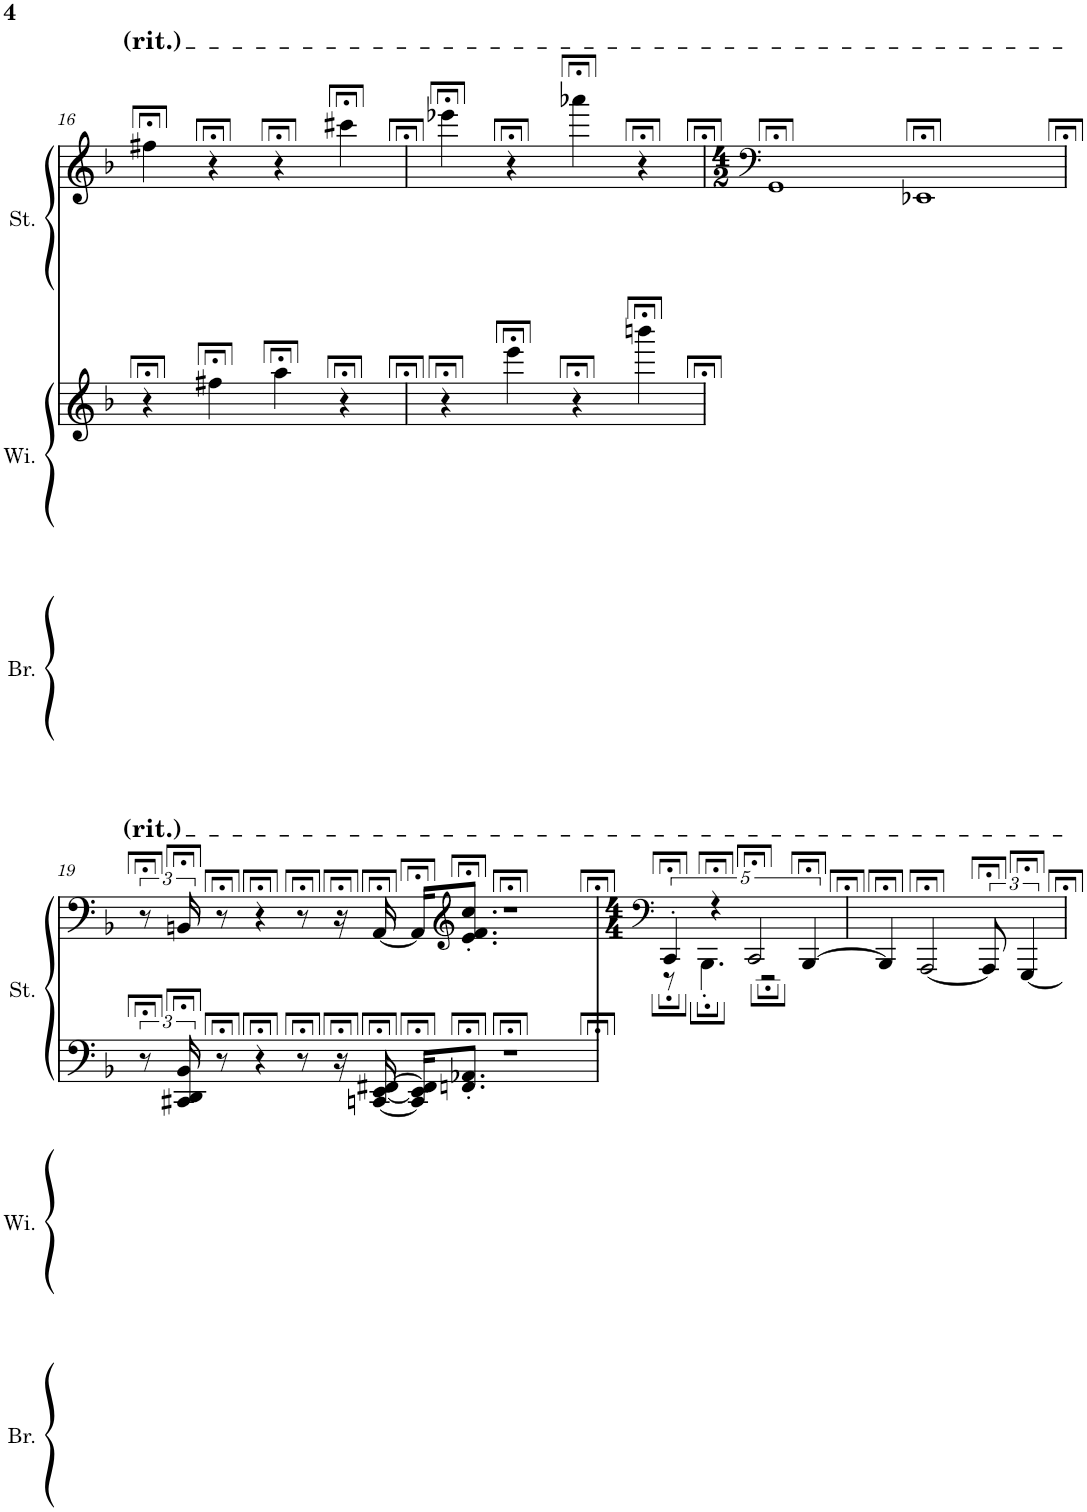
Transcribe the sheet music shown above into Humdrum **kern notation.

**kern	**kern	**kern	**kern	**kern	**kern
*part3	*part3	*part2	*part2	*part1	*part1
*staff6	*staff5	*staff4	*staff3	*staff2	*staff1
*I"Brass	*	*I"Winds	*	*I"Strings	*
*I'Br.	*	*I'Wi.	*	*I'St.	*
!!LO:PB:g=z
*clefF4	*clefG2	*clefF4	*clefG2	*clefF4	*clefG2
*k[b-]	*k[b-]	*k[b-]	*k[b-]	*k[b-]	*k[b-]
*M4/4	*M4/4	*M4/4	*M4/4	*M4/4	*M4/4
=16	=16	=16	=16	=16	=16
1r;<	1r;<	1r;<	4r;<	1r;<	4ff#X;<\
.	.	.	4ff#X;<\	.	4r;<
.	.	.	4aa;<\	.	4r;<
.	.	.	4r;<	.	4ccc#X;<\
=17	=17	=17	=17	=17	=17
1r;<	1r;<	1r;<	4r;<	1r;<	4eee-X;<\
.	.	.	4eee;<\	.	4r;<
.	.	.	4r;<	.	4aaa-X;<\
.	.	.	4bbbn;<\	.	4r;<
=18	=18	=18	=18	=18	=18
*	*	*	*	*	*clefF4
*M4/2	*M4/2	*M4/2	*M4/2	*M4/2	*M4/2
0r;<	0r;<	0r;<	0r;<	0r;<	1GG;<
.	.	.	.	.	1EE-X;<
!!LO:LB:g=z
=19	=19	=19	=19	=19	=19
0r;<	0r;<	0r;<	0r;<	12r;<	12r;<
.	.	.	.	24CC#X/;< 24DD/;< 24BB-/;<	24BBn;</
.	.	.	.	8r;<	8r;<
.	.	.	.	4r;<	4r;<
.	.	.	.	8r;<	8r;<
.	.	.	.	16r;<	16r;<
.	.	.	.	[16CCn/;< [16EE/;< [16FF#X/;<	[16AA;</
.	.	.	.	16CC/];< 16EE/];< 16FF#/];<KL	16AA;</KL]
*	*	*	*	*	*clefG2
.	.	.	.	8.FFn/;<' 8.AA-X/;<'J	8.e/;<' 8.f/;<' 8.cc/;<'J
.	.	.	.	1r;<	1r;<
=20	=20	=20	=20	=20	=20
*	*	*	*	*	*clefF4
*M4/4	*M4/4	*M4/4	*M4/4	*M4/4	*M4/4
*	*	*	*	*	*^
1r;<	1r;<	1r;<	1r;<	1r;<	5CC;<'/	8r;
.	.	.	.	.	.	4.BBB-;'\
.	.	.	.	.	5r;<	.
.	.	.	.	.	5%2CC;</	.
.	.	.	.	.	.	2r;
.	.	.	.	.	[5BBB-;</	.
*	*	*	*	*	*v	*v
=21	=21	=21	=21	=21	=21
1r;<	1r;<	1r;<	1r;<	1r;<	4BBB-;</]
.	.	.	.	.	[2AAA;</
.	.	.	.	.	12AAA;</]
.	.	.	.	.	[6GGG;</
=	=	=	=	=	=
*-	*-	*-	*-	*-	*-
